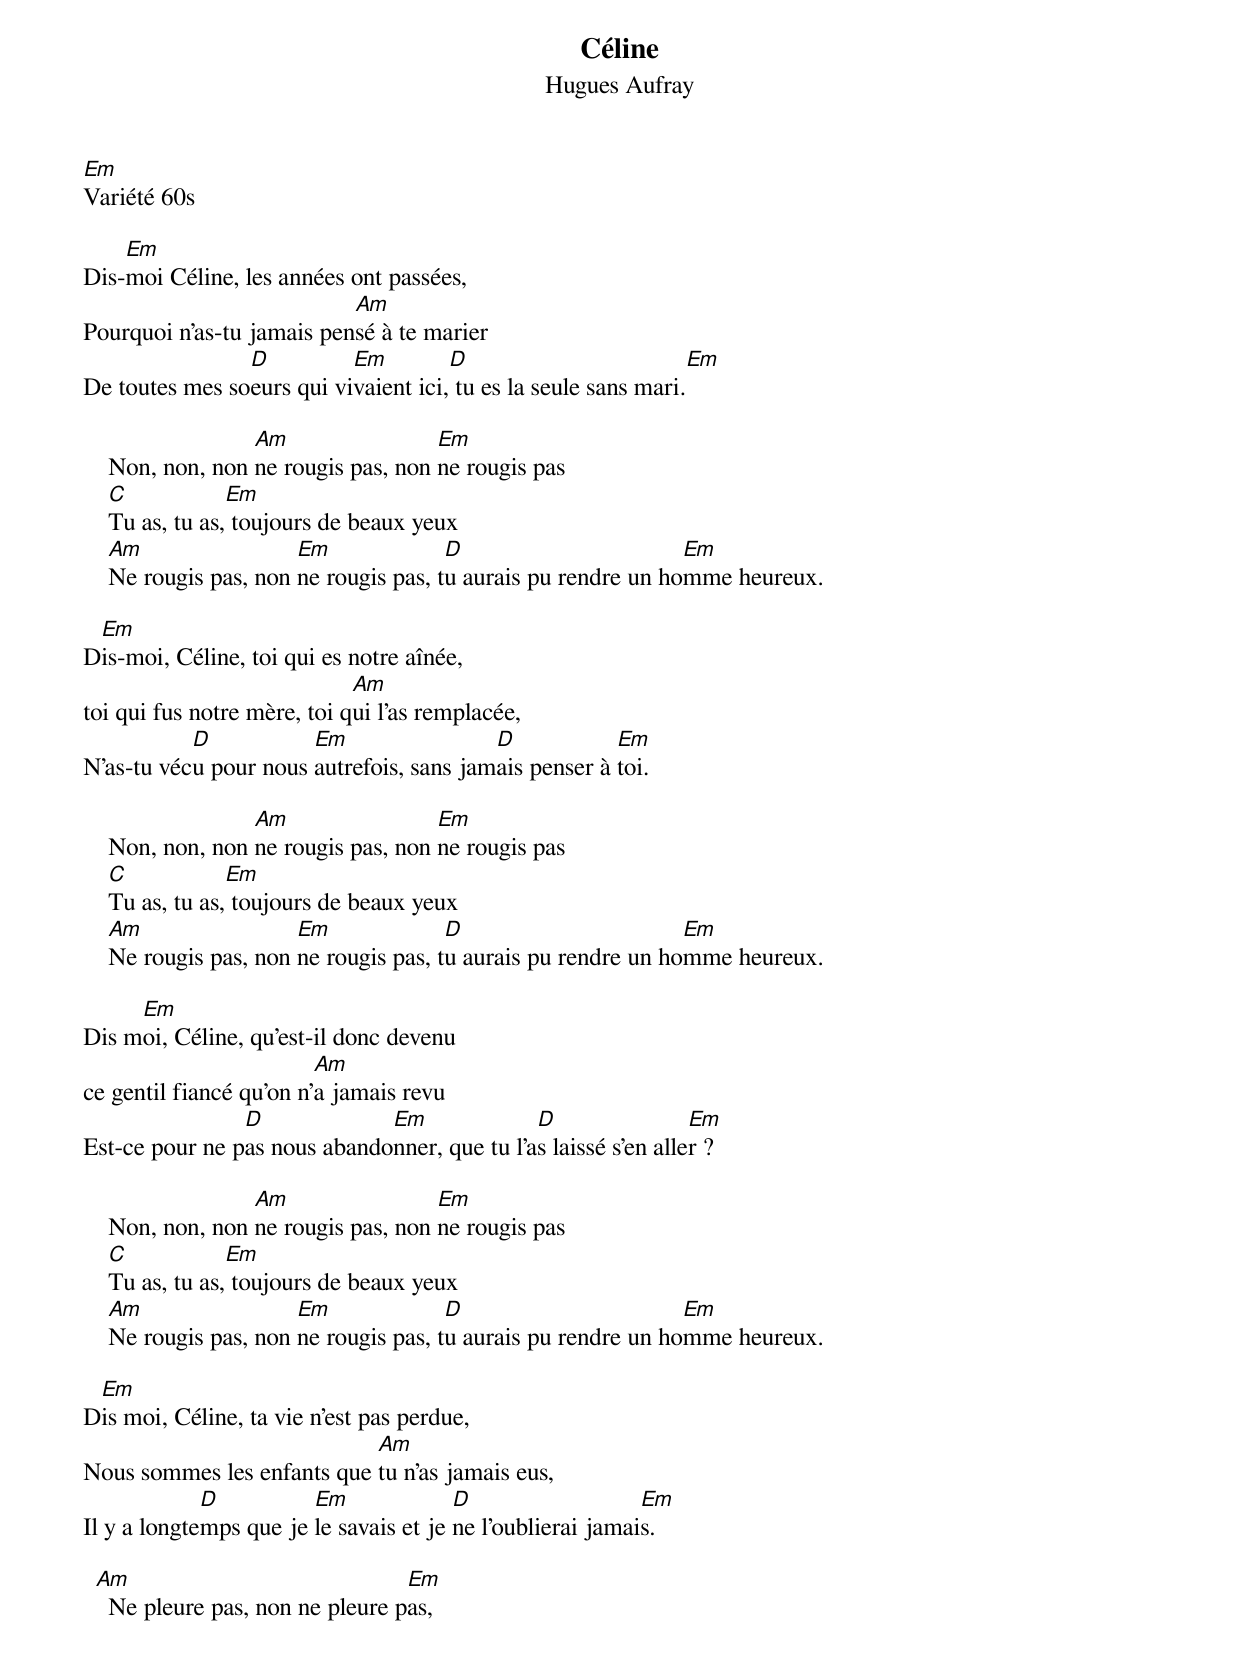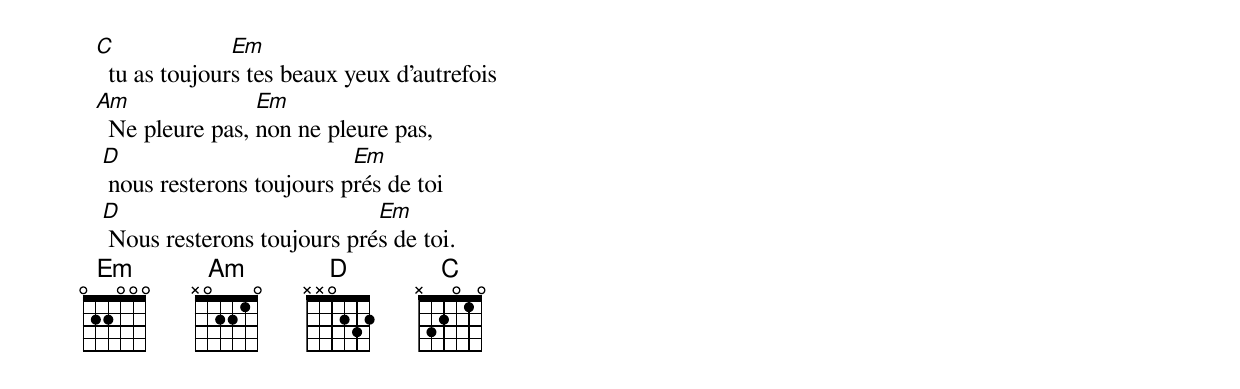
Céline
Hugues Aufray
Em
Variété 60s

    Em
Dis-moi Céline, les années ont passées,
                           Am
Pourquoi n'as-tu jamais pensé à te marier
                D          Em         D                           Em
De toutes mes soeurs qui vivaient ici, tu es la seule sans mari.

                  Am                 Em
    Non, non, non ne rougis pas, non ne rougis pas
    C            Em
    Tu as, tu as, toujours de beaux yeux
    Am                 Em              D                       Em
    Ne rougis pas, non ne rougis pas, tu aurais pu rendre un homme heureux.

 Em
Dis-moi, Céline, toi qui es notre aînée,
                             Am
toi qui fus notre mère, toi qui l'as remplacée,
           D           Em                 D            Em
N'as-tu vécu pour nous autrefois, sans jamais penser à toi.

                  Am                 Em
    Non, non, non ne rougis pas, non ne rougis pas
    C            Em
    Tu as, tu as, toujours de beaux yeux
    Am                 Em              D                       Em
    Ne rougis pas, non ne rougis pas, tu aurais pu rendre un homme heureux.

     Em
Dis moi, Céline, qu'est-il donc devenu
                         Am
ce gentil fiancé qu'on n'a jamais revu
                D             Em              D                 Em
Est-ce pour ne pas nous abandonner, que tu l'as laissé s'en aller ?

                  Am                 Em
    Non, non, non ne rougis pas, non ne rougis pas
    C            Em
    Tu as, tu as, toujours de beaux yeux
    Am                 Em              D                       Em
    Ne rougis pas, non ne rougis pas, tu aurais pu rendre un homme heureux.

 Em
Dis moi, Céline, ta vie n'est pas perdue,
                            Am
Nous sommes les enfants que tu n'as jamais eus,
             D          Em              D                   Em
Il y a longtemps que je le savais et je ne l'oublierai jamais.

  Am                              Em
    Ne pleure pas, non ne pleure pas,
  C              Em
    tu as toujours tes beaux yeux d'autrefois
  Am               Em
    Ne pleure pas, non ne pleure pas,
   D                         Em
    nous resterons toujours prés de toi
   D                           Em
    Nous resterons toujours prés de toi.
